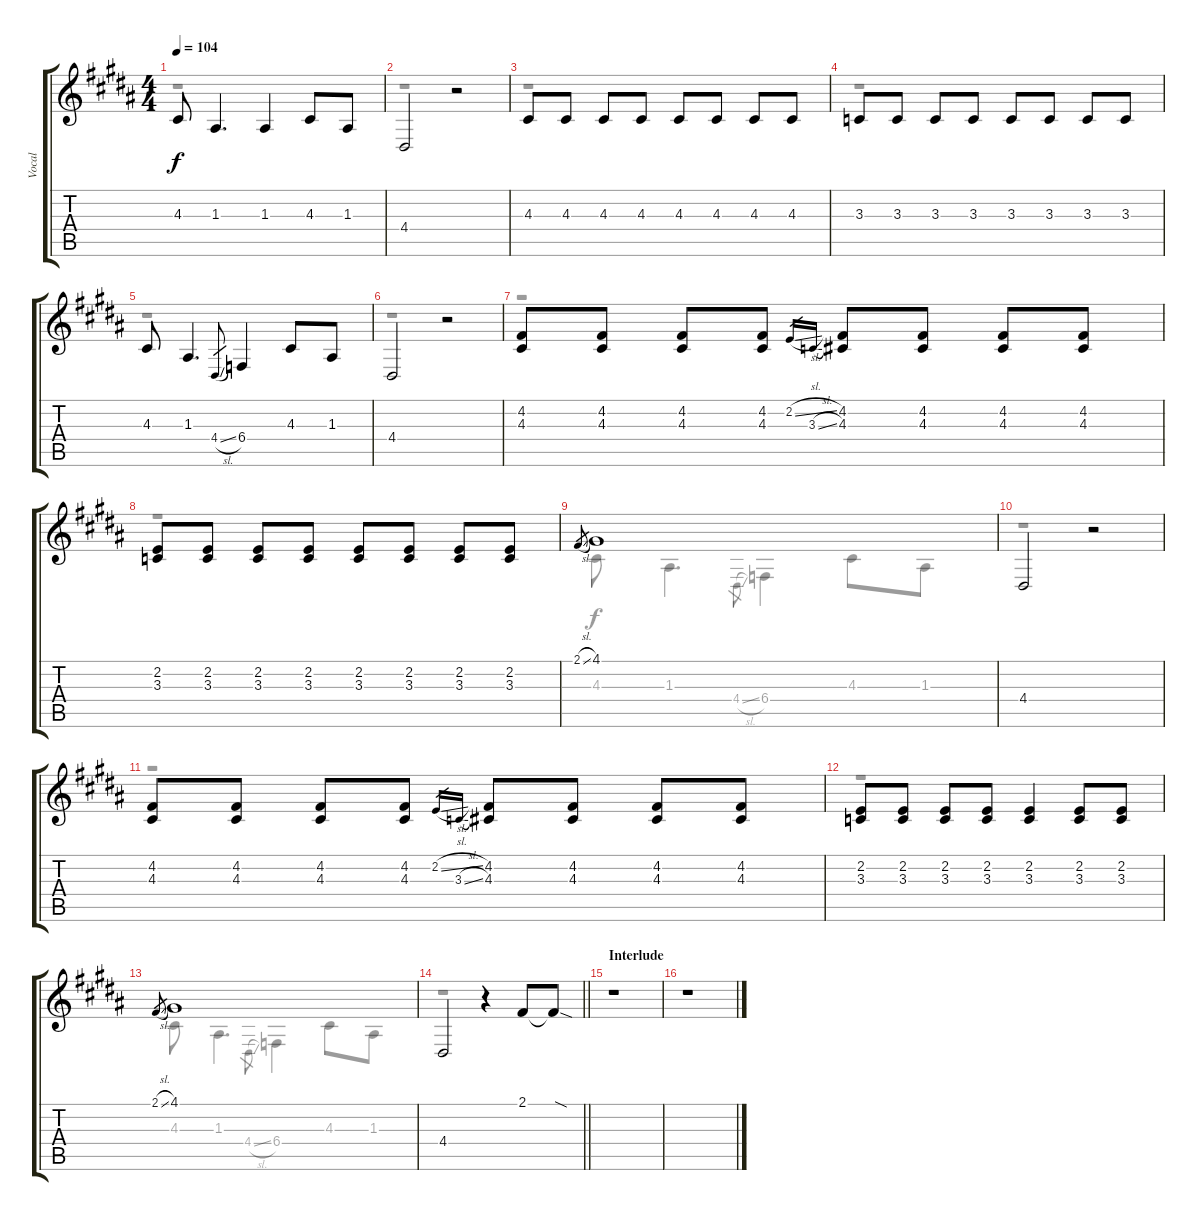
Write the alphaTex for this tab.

\track ("Vocal" "Vocal") {instrument lead2sawtooth}
\staff {score tabs}
\tuning (E4 D4 A3 B2 G2 E2) {hide}
\voice
\ts (4 4)
\tempo 104
\clef g2
\ks b
4.3.8{dy f} 1.3.4{d} 1.3.4 4.3.8 1.3.8 |
4.4.2 r.2 |
4.3.8 4.3.8 4.3.8 4.3.8 4.3.8 4.3.8 4.3.8 4.3.8 |
3.3.8 3.3.8 3.3.8 3.3.8 3.3.8 3.3.8 3.3.8 3.3.8 |
4.3.8 1.3.4{d} 4.4{sl}.8{gr} 6.4.4 4.3.8 1.3.8 |
4.4.2 r.2 |
(4.2 4.3).8 (4.2 4.3).8 (4.2 4.3).8 (4.2 4.3).8 2.2{sl}.16{gr} 3.3{sl}.16{gr} (4.2 4.3).8 (4.2 4.3).8 (4.2 4.3).8 (4.2 4.3).8 |
(2.2 3.3).8 (2.2 3.3).8 (2.2 3.3).8 (2.2 3.3).8 (2.2 3.3).8 (2.2 3.3).8 (2.2 3.3).8 (2.2 3.3).8 |
2.1{sl}.8{gr} 4.1.1 |
4.4.2 r.2 |
(4.2 4.3).8 (4.2 4.3).8 (4.2 4.3).8 (4.2 4.3).8 2.2{sl}.16{gr} 3.3{sl}.16{gr} (4.2 4.3).8 (4.2 4.3).8 (4.2 4.3).8 (4.2 4.3).8 |
(2.2 3.3).8 (2.2 3.3).8 (2.2 3.3).8 (2.2 3.3).8 (2.2 3.3).4 (2.2 3.3).8 (2.2 3.3).8 |
2.1{sl}.8{gr} 4.1.1 |
\barLineRight lightlight
4.4.2 r.4 2.1.8 2.1{sod t}.8 |
\section ("" "Interlude")
r.1 |
r.1
\voice
\clef g2
\ottava regular
\simile none
\ks b
r.1{dy f} |
r.1 |
r.1 |
r.1 |
r.1 |
r.1 |
r.1 |
r.1 |
4.3.8 1.3.4{d} 4.4{sl}.8{gr} 6.4.4 4.3.8 1.3.8 |
r.1 |
r.1 |
r.1 |
4.3.8 1.3.4{d} 4.4{sl}.8{gr} 6.4.4 4.3.8 1.3.8 |
\barLineRight lightlight
r.1 |
r.1 |
r.1
